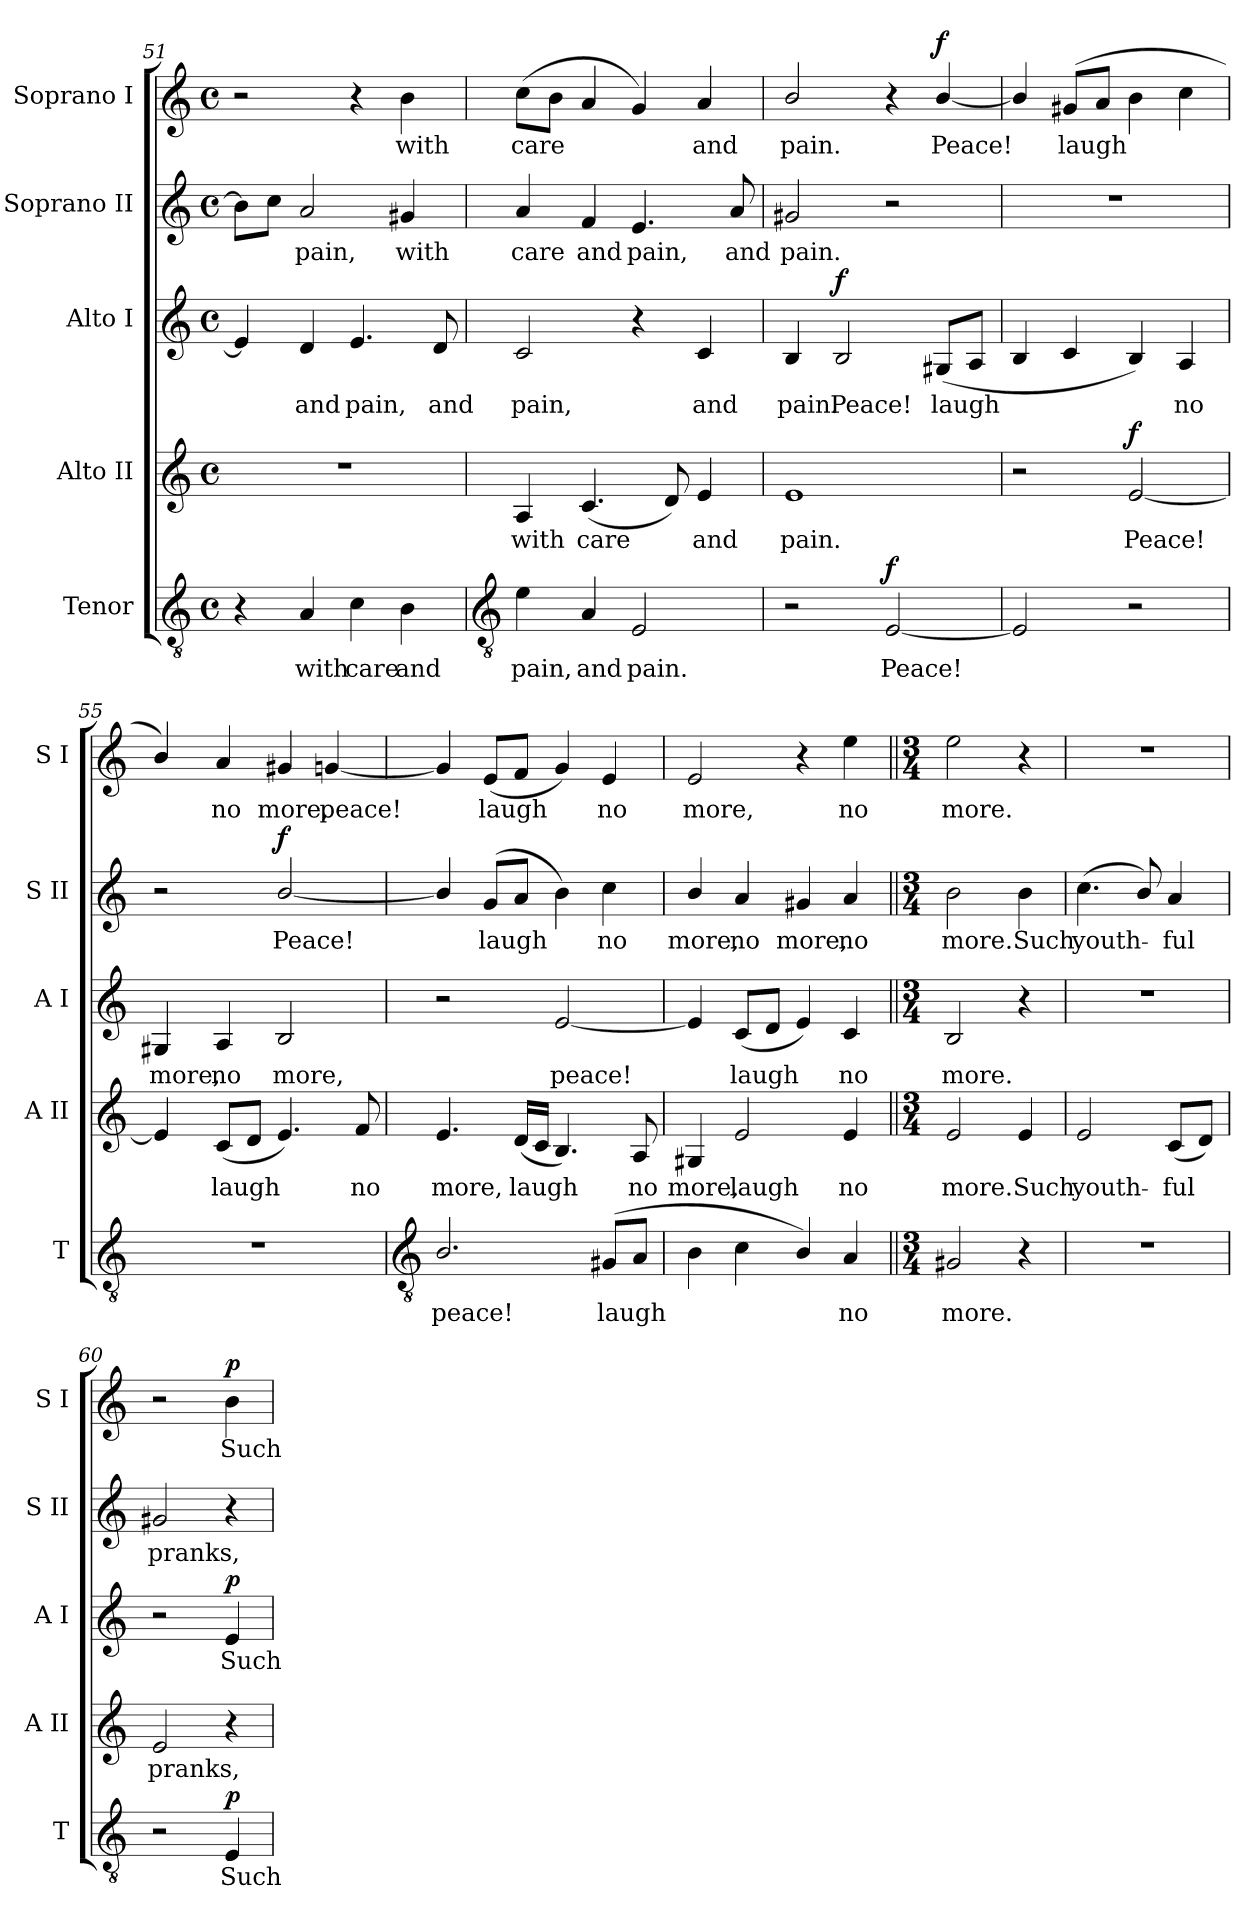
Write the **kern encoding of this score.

**kern	**text	**dynam	**kern	**text	**dynam	**kern	**text	**dynam	**kern	**text	**dynam	**kern	**text	**dynam
*part5	*part5	*part5	*part4	*part4	*part4	*part3	*part3	*part3	*part2	*part2	*part2	*part1	*part1	*part1
*staff5	*staff5	*staff5	*staff4	*staff4	*staff4	*staff3	*staff3	*staff3	*staff2	*staff2	*staff2	*staff1	*staff1	*staff1
*I"Tenor	*	*	*I"Alto II	*	*	*I"Alto I	*	*	*I"Soprano II	*	*	*I"Soprano I	*	*
*I'T	*	*	*I'A II	*	*	*I'A I	*	*	*I'S II	*	*	*I'S I	*	*
*clefGv2	*	*	*clefG2	*	*	*clefG2	*	*	*clefG2	*	*	*clefG2	*	*
*k[]	*	*	*k[]	*	*	*k[]	*	*	*k[]	*	*	*k[]	*	*
*C:	*	*	*C:	*	*	*C:	*	*	*C:	*	*	*C:	*	*
*M4/4	*	*	*M4/4	*	*	*M4/4	*	*	*M4/4	*	*	*M4/4	*	*
*met(c)	*	*	*met(c)	*	*	*met(c)	*	*	*met(c)	*	*	*met(c)	*	*
=51	=51	=51	=51	=51	=51	=51	=51	=51	=51	=51	=51	=51	=51	=51
4r	.	.	1r	.	.	4e]	.	.	8bL]	.	.	2r	.	.
.	.	.	.	.	.	.	.	.	8ccJ	.	.	.	.	.
!	!LO:LY:b	!	!	!	!	!	!LO:LY:b	!	!	!LO:LY:b	!	!	!	!
4A	with	.	.	.	.	4d	and	.	2a	pain,	.	.	.	.
!	!LO:LY:b	!	!	!	!	!	!LO:LY:b	!	!	!	!	!	!	!
4c	care	.	.	.	.	4.e	pain,	.	.	.	.	4r	.	.
!	!LO:LY:b	!	!	!	!	!	!	!	!	!LO:LY:b	!	!	!LO:LY:b	!
4B	and	.	.	.	.	.	.	.	4g#X	with	.	4b	with	.
!	!	!	!	!	!	!	!LO:LY:b	!	!	!	!	!	!	!
.	.	.	.	.	.	8d	and	.	.	.	.	.	.	.
!!LO:LB:g=z
=52	=52	=52	=52	=52	=52	=52	=52	=52	=52	=52	=52	=52	=52	=52
*clefGv2	*	*	*	*	*	*	*	*	*	*	*	*	*	*
!	!LO:LY:b	!	!	!LO:LY:b	!	!	!LO:LY:b	!	!	!LO:LY:b	!	!	!LO:LY:b	!
4e	pain,	.	4A	with	.	2c	pain,	.	4a	care	.	(>8ccL	care	.
.	.	.	.	.	.	.	.	.	.	.	.	8bJ	.	.
!	!LO:LY:b	!	!	!LO:LY:b	!	!	!	!	!	!LO:LY:b	!	!	!	!
4A	and	.	(<4.c	care	.	.	.	.	4f	and	.	4a	.	.
!	!LO:LY:b	!	!	!	!	!	!	!	!	!LO:LY:b	!	!	!	!
2E	pain.	.	.	.	.	4r	.	.	4.e	pain,	.	4g)	.	.
.	.	.	8d)	.	.	.	.	.	.	.	.	.	.	.
!	!	!	!	!LO:LY:b	!	!	!LO:LY:b	!	!	!	!	!	!LO:LY:b	!
.	.	.	4e	and	.	4c	and	.	.	.	.	4a	and	.
!	!	!	!	!	!	!	!	!	!	!LO:LY:b	!	!	!	!
.	.	.	.	.	.	.	.	.	8a	and	.	.	.	.
=53	=53	=53	=53	=53	=53	=53	=53	=53	=53	=53	=53	=53	=53	=53
!	!	!	!	!LO:LY:b	!	!	!LO:LY:b	!	!	!LO:LY:b	!	!	!LO:LY:b	!
2r	.	.	1e	pain.	.	4B	pain.	.	2g#X	pain.	.	2b/	pain.	.
!	!	!	!	!	!	!	!LO:LY:b	!LO:DY:b	!	!	!	!	!	!
.	.	.	.	.	.	2B	Peace!	f	.	.	.	.	.	.
!	!LO:LY:b	!LO:DY:b	!	!	!	!	!	!	!	!	!	!	!	!
[2E	Peace!	f	.	.	.	.	.	.	2r	.	.	4r	.	.
!	!	!	!	!	!	!	!LO:LY:b	!	!	!	!	!	!LO:LY:b	!LO:DY:b
.	.	.	.	.	.	(<8G#XL	laugh	.	.	.	.	[4b/	Peace!	f
.	.	.	.	.	.	8AJ	.	.	.	.	.	.	.	.
=54	=54	=54	=54	=54	=54	=54	=54	=54	=54	=54	=54	=54	=54	=54
2E]	.	.	2r	.	.	4B	.	.	1r	.	.	4b/]	.	.
!	!	!	!	!	!	!	!	!	!	!	!	!	!LO:LY:b	!
.	.	.	.	.	.	4c	.	.	.	.	.	(<8g#XL	laugh	.
.	.	.	.	.	.	.	.	.	.	.	.	8aJ	.	.
!	!	!	!	!LO:LY:b	!LO:DY:b	!	!	!	!	!	!	!	!	!
2r	.	.	[2e	Peace!	f	4B)	.	.	.	.	.	4b	.	.
!	!	!	!	!	!	!	!LO:LY:b	!	!	!	!	!	!	!
.	.	.	.	.	.	4A	no	.	.	.	.	4cc	.	.
=55	=55	=55	=55	=55	=55	=55	=55	=55	=55	=55	=55	=55	=55	=55
!	!	!	!	!	!	!	!LO:LY:b	!	!	!	!	!	!	!
1r	.	.	4e]	.	.	4G#X	more,	.	2r	.	.	4b/)	.	.
!	!	!	!	!LO:LY:b	!	!	!LO:LY:b	!	!	!	!	!	!LO:LY:b	!
.	.	.	(<8cL	laugh	.	4A	no	.	.	.	.	4a	no	.
.	.	.	8dJ	.	.	.	.	.	.	.	.	.	.	.
!	!	!	!	!	!	!	!LO:LY:b	!	!	!LO:LY:b	!LO:DY:b	!	!LO:LY:b	!
.	.	.	4.e)	.	.	2B	more,	.	[2b/	Peace!	f	4g#X	more,	.
!	!	!	!	!	!	!	!	!	!	!	!	!	!LO:LY:b	!
.	.	.	.	.	.	.	.	.	.	.	.	[4gn	peace!	.
!	!	!	!	!LO:LY:b	!	!	!	!	!	!	!	!	!	!
.	.	.	8f	no	.	.	.	.	.	.	.	.	.	.
!!LO:LB:g=z
=56	=56	=56	=56	=56	=56	=56	=56	=56	=56	=56	=56	=56	=56	=56
*clefGv2	*	*	*	*	*	*	*	*	*	*	*	*	*	*
!	!LO:LY:b	!	!	!LO:LY:b	!	!	!	!	!	!	!	!	!	!
2.B/	peace!	.	4.e	more,	.	2r	.	.	4b/]	.	.	4g]	.	.
!	!	!	!	!	!	!	!	!	!	!LO:LY:b	!	!	!LO:LY:b	!
.	.	.	.	.	.	.	.	.	(<8gL	laugh	.	(<8eL	laugh	.
!	!	!	!	!LO:LY:b	!	!	!	!	!	!	!	!	!	!
.	.	.	(<16dLL	laugh	.	.	.	.	8aJ	.	.	8fJ	.	.
.	.	.	16cJJ	.	.	.	.	.	.	.	.	.	.	.
!	!	!	!	!	!	!	!LO:LY:b	!	!	!	!	!	!	!
.	.	.	4.B)	.	.	[2e	peace!	.	4b)	.	.	4g)	.	.
!	!LO:LY:b	!	!	!	!	!	!	!	!	!LO:LY:b	!	!	!LO:LY:b	!
(<8G#XL	laugh	.	.	.	.	.	.	.	4cc	no	.	4e	no	.
!	!	!	!	!LO:LY:b	!	!	!	!	!	!	!	!	!	!
8AJ	.	.	8A	no	.	.	.	.	.	.	.	.	.	.
=57	=57	=57	=57	=57	=57	=57	=57	=57	=57	=57	=57	=57	=57	=57
!	!	!	!	!LO:LY:b	!	!	!	!	!	!LO:LY:b	!	!	!LO:LY:b	!
4B	.	.	4G#X	more,	.	4e]	.	.	4b/	more,	.	2e	more,	.
!	!	!	!	!LO:LY:b	!	!	!LO:LY:b	!	!	!LO:LY:b	!	!	!	!
4c	.	.	2e	laugh	.	(<8cL	laugh	.	4a	no	.	.	.	.
.	.	.	.	.	.	8dJ	.	.	.	.	.	.	.	.
!	!	!	!	!	!	!	!	!	!	!LO:LY:b	!	!	!	!
4B/)	.	.	.	.	.	4e)	.	.	4g#X	more,	.	4r	.	.
!	!LO:LY:b	!	!	!LO:LY:b	!	!	!LO:LY:b	!	!	!LO:LY:b	!	!	!LO:LY:b	!
4A	no	.	4e	no	.	4c	no	.	4a	no	.	4ee	no	.
=58||	=58||	=58||	=58||	=58||	=58||	=58||	=58||	=58||	=58||	=58||	=58||	=58||	=58||	=58||
*M3/4	*	*	*M3/4	*	*	*M3/4	*	*	*M3/4	*	*	*M3/4	*	*
!	!LO:LY:b	!	!	!LO:LY:b	!	!	!LO:LY:b	!	!	!LO:LY:b	!	!	!LO:LY:b	!
2G#X	more.	.	2e	more.	.	2B	more.	.	2b	more.	.	2ee	more.	.
!	!	!	!	!LO:LY:b	!	!	!	!	!	!LO:LY:b	!	!	!	!
4r	.	.	4e	Such	.	4r	.	.	4b	Such	.	4r	.	.
=59	=59	=59	=59	=59	=59	=59	=59	=59	=59	=59	=59	=59	=59	=59
!LO:N:vis=1	!	!	!	!LO:LY:b	!	!LO:N:vis=1	!	!	!	!LO:LY:b	!	!LO:N:vis=1	!	!
2.r	.	.	2e	youth-	.	2.r	.	.	(<4.cc	youth-	.	2.r	.	.
.	.	.	.	.	.	.	.	.	8b/)	.	.	.	.	.
!	!	!	!	!LO:LY:b	!	!	!	!	!	!LO:LY:b	!	!	!	!
.	.	.	(<8cL	-ful	.	.	.	.	4a	ful	.	.	.	.
.	.	.	8dJ)	.	.	.	.	.	.	.	.	.	.	.
=60	=60	=60	=60	=60	=60	=60	=60	=60	=60	=60	=60	=60	=60	=60
!	!	!	!	!LO:LY:b	!	!	!	!	!	!LO:LY:b	!	!	!	!
2r	.	.	2e	pranks,	.	2r	.	.	2g#X	pranks,	.	2r	.	.
!	!LO:LY:b	!LO:DY:b	!	!	!	!	!LO:LY:b	!LO:DY:b	!	!	!	!	!LO:LY:b	!LO:DY:b
4E	Such	p	4r	.	.	4e	Such	p	4r	.	.	4b	Such	p
=	=	=	=	=	=	=	=	=	=	=	=	=	=	=
*-	*-	*-	*-	*-	*-	*-	*-	*-	*-	*-	*-	*-	*-	*-
